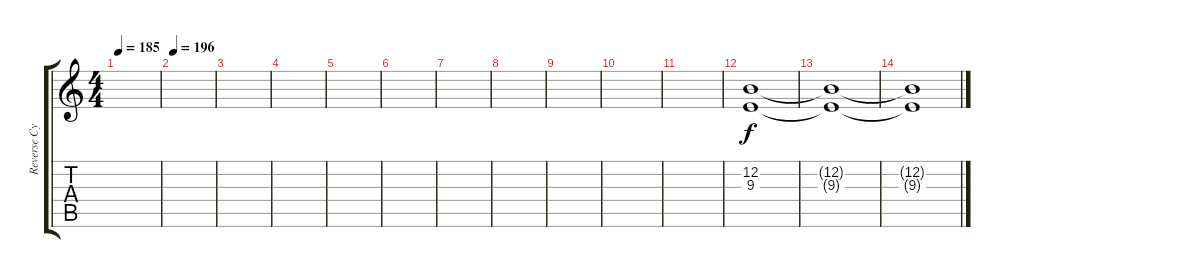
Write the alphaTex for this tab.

\track ("Reverse Cymbal" "Reverse Cy") {instrument reversecymbal}
\staff {score tabs}
\tuning (E4 B3 G3 D3 A2 E2) {hide}
\ts (4 4)
\tempo 185
\clef g2
\ks c
|
\tempo 196
|
|
|
|
|
|
|
|
|
|
(12.2 9.3).1 |
(12.2{t} 9.3{t}).1 |
(12.2{t} 9.3{t}).1
